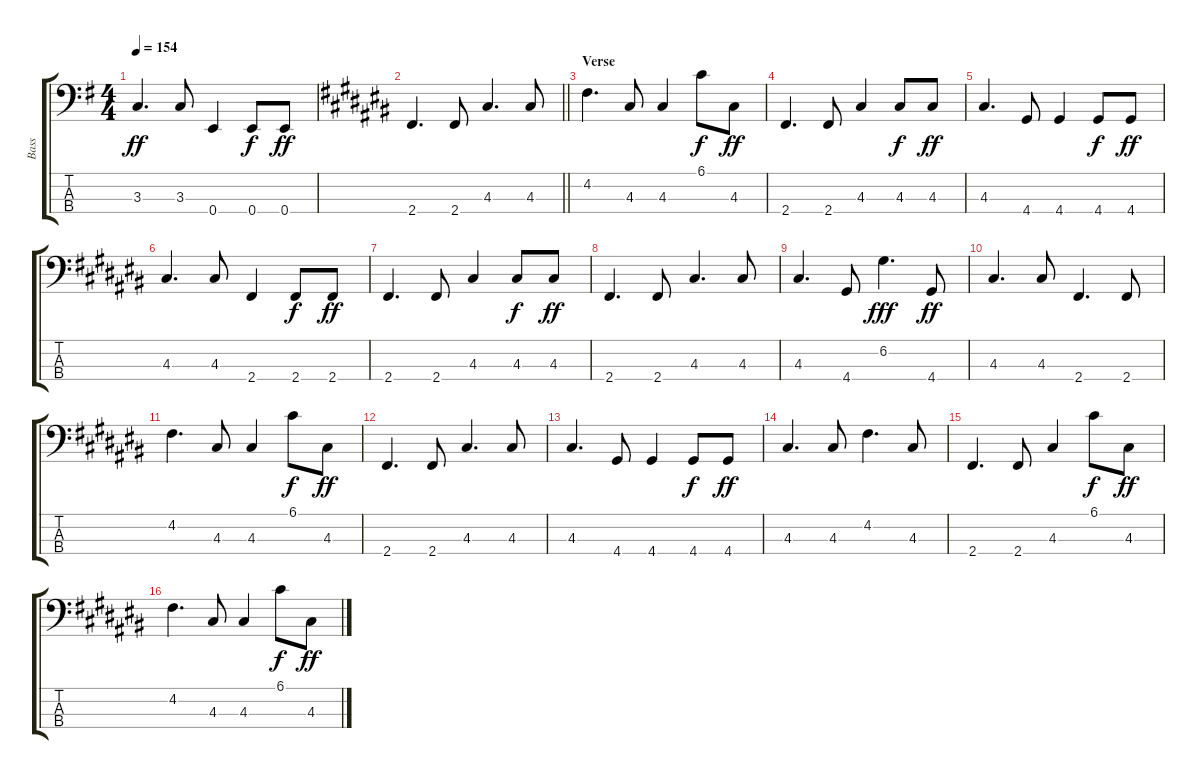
\track ("Bass" "Bass") {instrument electricbassfinger}
\staff {score tabs}
\tuning (G2 D2 A1 E1) {hide}
\ts (4 4)
\tempo 154
\clef f4
\ks g
3.3.4{d dy ff} 3.3.8 0.4.4 0.4.8{dy f} 0.4.8{dy ff} |
\barLineRight lightlight
\ks a#minor
2.4.4{d} 2.4.8 4.3.4{d} 4.3.8 |
\section ("" "Verse")
4.2.4{d} 4.3.8 4.3.4 6.1.8{dy f} 4.3.8{dy ff} |
2.4.4{d} 2.4.8 4.3.4 4.3.8{dy f} 4.3.8{dy ff} |
4.3.4{d} 4.4.8 4.4.4 4.4.8{dy f} 4.4.8{dy ff} |
4.3.4{d} 4.3.8 2.4.4 2.4.8{dy f} 2.4.8{dy ff} |
2.4.4{d} 2.4.8 4.3.4 4.3.8{dy f} 4.3.8{dy ff} |
2.4.4{d} 2.4.8 4.3.4{d} 4.3.8 |
4.3.4{d} 4.4.8 6.2.4{d dy fff} 4.4.8{dy ff} |
4.3.4{d} 4.3.8 2.4.4{d} 2.4.8 |
4.2.4{d} 4.3.8 4.3.4 6.1.8{dy f} 4.3.8{dy ff} |
2.4.4{d} 2.4.8 4.3.4{d} 4.3.8 |
4.3.4{d} 4.4.8 4.4.4 4.4.8{dy f} 4.4.8{dy ff} |
4.3.4{d} 4.3.8 4.2.4{d} 4.3.8 |
2.4.4{d} 2.4.8 4.3.4 6.1.8{dy f} 4.3.8{dy ff} |
4.2.4{d} 4.3.8 4.3.4 6.1.8{dy f} 4.3.8{dy ff}
